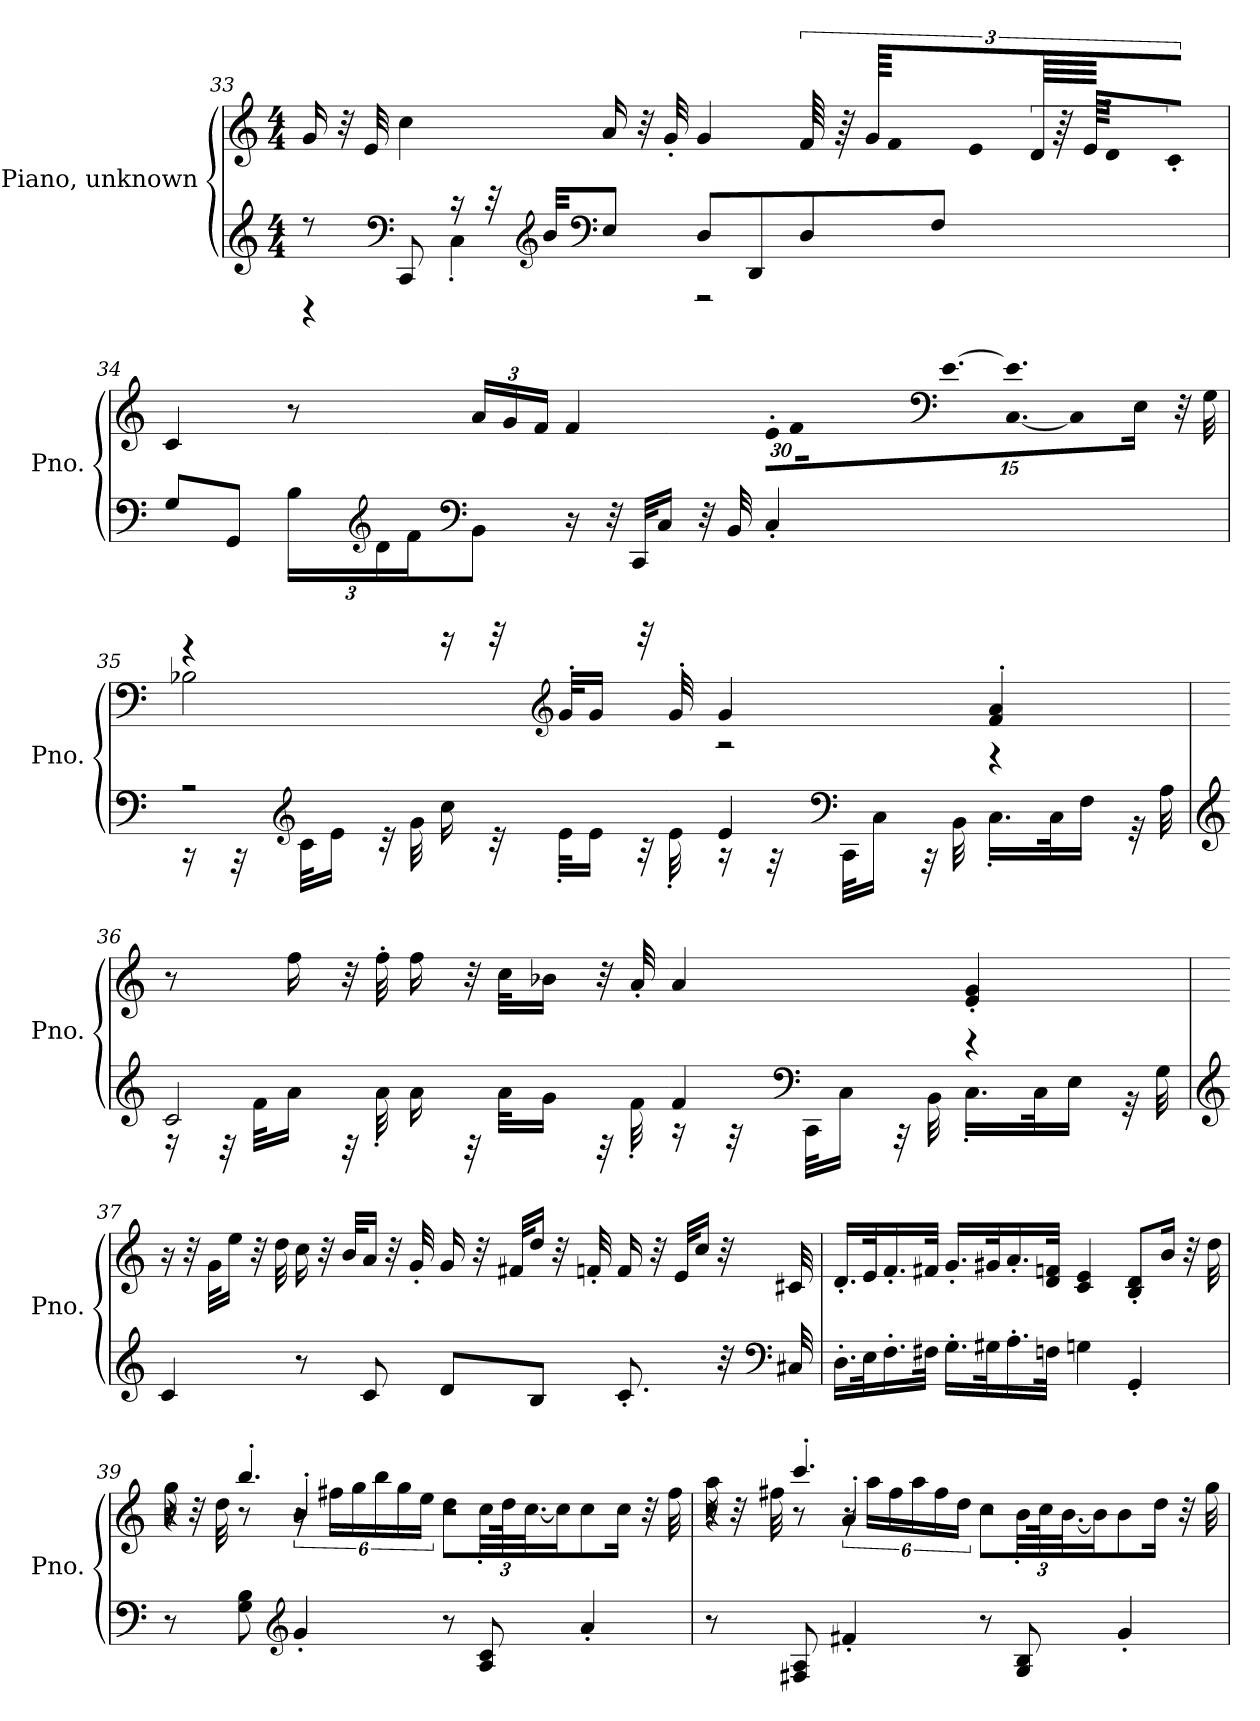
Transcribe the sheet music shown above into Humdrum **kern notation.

**kern	**kern
*part1	*part1
*staff2	*staff1
*I"Piano, unknown	*
*I'Pno.	*
!!LO:PB:g=z
*clefG2	*clefG2
*k[]	*k[]
*M4/4	*M4/4
=33	=33
*^	*
8r	4r	16g/
.	.	32r
.	.	32e/
*clefF4	*	*
8CC/	.	4cc\
16r	4C'\	.
32r	.	.
*clefG2	*	*
32b/KKL	.	.
*clefF4	*	*
8E/J	.	16a/
.	.	32r
.	.	32g'/
8D/L	2r	4g/
8DD/	.	.
8D/	.	96f/
.	.	96r
.	.	96g/KKLL
.	.	16f/
.	.	32e/L
8F/J	.	96d/JJJk
.	.	96r
.	.	96e/KKLL
.	.	16d/
.	.	32c'/JJk
*v	*v	*
!!LO:LB:g=z
=34	=34
8G/L	4c/
8GG/J	.
*Xbrackettup	*
24B\LL	8r
*clefG2	*
24d\	.
24f\J	.
*clefF4	*
*	*Xbrackettup
8BB\J	24a/LL
.	24g/
.	24f/JJ
16r	4f/
32r	.
32CC/KLL	.
16C/JJ	.
32r	.
32BB/	.
!	!LO:N:vis=64
4C'/	960%17e'\LLLL
!	!LO:N:vis=64
.	960%17f\J
.	1920ryy
*	*clefF4
!	!LO:N:vis=32.
.	[1920%103e\
!	!LO:N:vis=64.
.	[640%17C\ 640%17e\]L
!	!LO:N:vis=256
.	1920%17C\JJK]
.	16E\JJ
.	32r
.	32G\
!!LO:LB:g=z
=35	=35
*^	*^
2r	16r	4r	2B-X\
.	32r	.	.
*clefG2	*	*	*
.	32c\KLL	.	.
.	16e\JJ	.	.
.	32r	.	.
.	32g\	.	.
.	16cc\	16r	.
.	32r	32r	.
*	*	*clefG2	*
.	32e'\KLL	32g'/KLL	.
.	16e\JJ	16g/JJ	.
.	32r	32r	.
.	32e'\	32g'/	.
4e/	16r	4g/	2r
.	32r	.	.
*clefF4	*	*	*
.	32CC\KLL	.	.
.	16C\JJ	.	.
.	32r	.	.
.	32BB\	.	.
4r	16.C'\LL	4f/' 4a/'	.
.	32C\K	.	.
.	16F\JJ	.	.
.	32r	.	.
.	32A\	.	.
*	*	*v	*v
!!LO:LB:g=z
=36	=36	=36
*clefG2	*	*
2c/	16r	8r
.	32r	.
.	32f\KLL	.
.	16a\JJ	16ff\
.	32r	32r
.	32a'\	32ff'\
.	16a\	16ff\
.	32r	32r
.	32a\KLL	32cc\KLL
.	16g\JJ	16b-X\JJ
.	32r	32r
.	32f'\	32a'/
4f/	16r	4a/
.	32r	.
*clefF4	*	*
.	32CC\KLL	.
.	16C\JJ	.
.	32r	.
.	32BB\	.
4r	16.C'\LL	4e/' 4g/'
.	32C\K	.
.	16E\JJ	.
.	32r	.
.	32G\	.
*v	*v	*
!!LO:LB:g=z
=37	=37
*clefG2	*
4c/	16r
.	32r
.	32g\KLL
.	16ee\JJ
.	32r
.	32dd\
8r	16cc\
.	32r
.	32b/KLL
8c/	16a/JJ
.	32r
.	32g'/
8d/L	16g/
.	32r
.	32f#X/KLL
8B/J	16dd/JJ
.	32r
.	32fn'/
8.c'/	16f/
.	32r
.	32e/KLL
.	16cc/JJ
32r	32r
*clefF4	*
32C#X/	32c#X/
!!LO:LB:g=z
=38	=38
16.D'\LL	16.d'/LL
32E\K	32e/K
16.F'\	16.f'/
32F#X\JJk	32f#X/JJk
16.G'\LL	16.g'/LL
32G#X\K	32g#X/K
16.A'\	16.a'/
32Fn\JJk	32d/ 32fn/JJk
4Gn\	4c/ 4e/
4GG'/	8B/' 8d/'L
.	16b/Jk
.	32r
.	32dd\
=39	=39
*	*^
*	*	*^
8r	8r	16gg\	4r
.	.	32r	.
.	.	32dd\	.
8G\ 8B\	4.bb'/	8r	.
*clefG2	*	*	*
*	*	*brackettup	*
4g'/	.	24r	4b'/
.	.	24ff#X\LL	.
.	.	24gg\	.
*	*	*Xbrackettup	*
.	.	24bb\	.
.	.	24gg\	.
.	.	24ee\JJ	.
8r	2r	8dd\L	2r
8A/ 8c/	.	48cc'\LL	.
.	.	96dd\K	.
.	.	[48.cc\J	.
.	.	16cc\J]	.
4a'/	.	8cc\	.
.	.	16cc\Jk	.
.	.	32r	.
.	.	32ff#\	.
!!LO:PB:g=z	!!	!!
=40	=40	=40	=40
8r	8r	16aa\	4r
.	.	32r	.
.	.	32ff#X\	.
8F#X/ 8A/	4.ccc'/	8r	.
*	*	*brackettup	*
4f#X'/	.	24r	4a'/
.	.	24aa\LL	.
.	.	24ff#\	.
*	*	*Xbrackettup	*
.	.	24aa\	.
.	.	24ff#\	.
.	.	24dd\JJ	.
8r	2r	8cc\L	2r
8G/ 8B/	.	48b'\LL	.
.	.	96cc\K	.
.	.	[48.b\J	.
.	.	16b\J]	.
4g'/	.	8b\	.
.	.	16dd\Jk	.
.	.	32r	.
.	.	32gg\	.
*	*v	*v	*v
=	=
*-	*-
